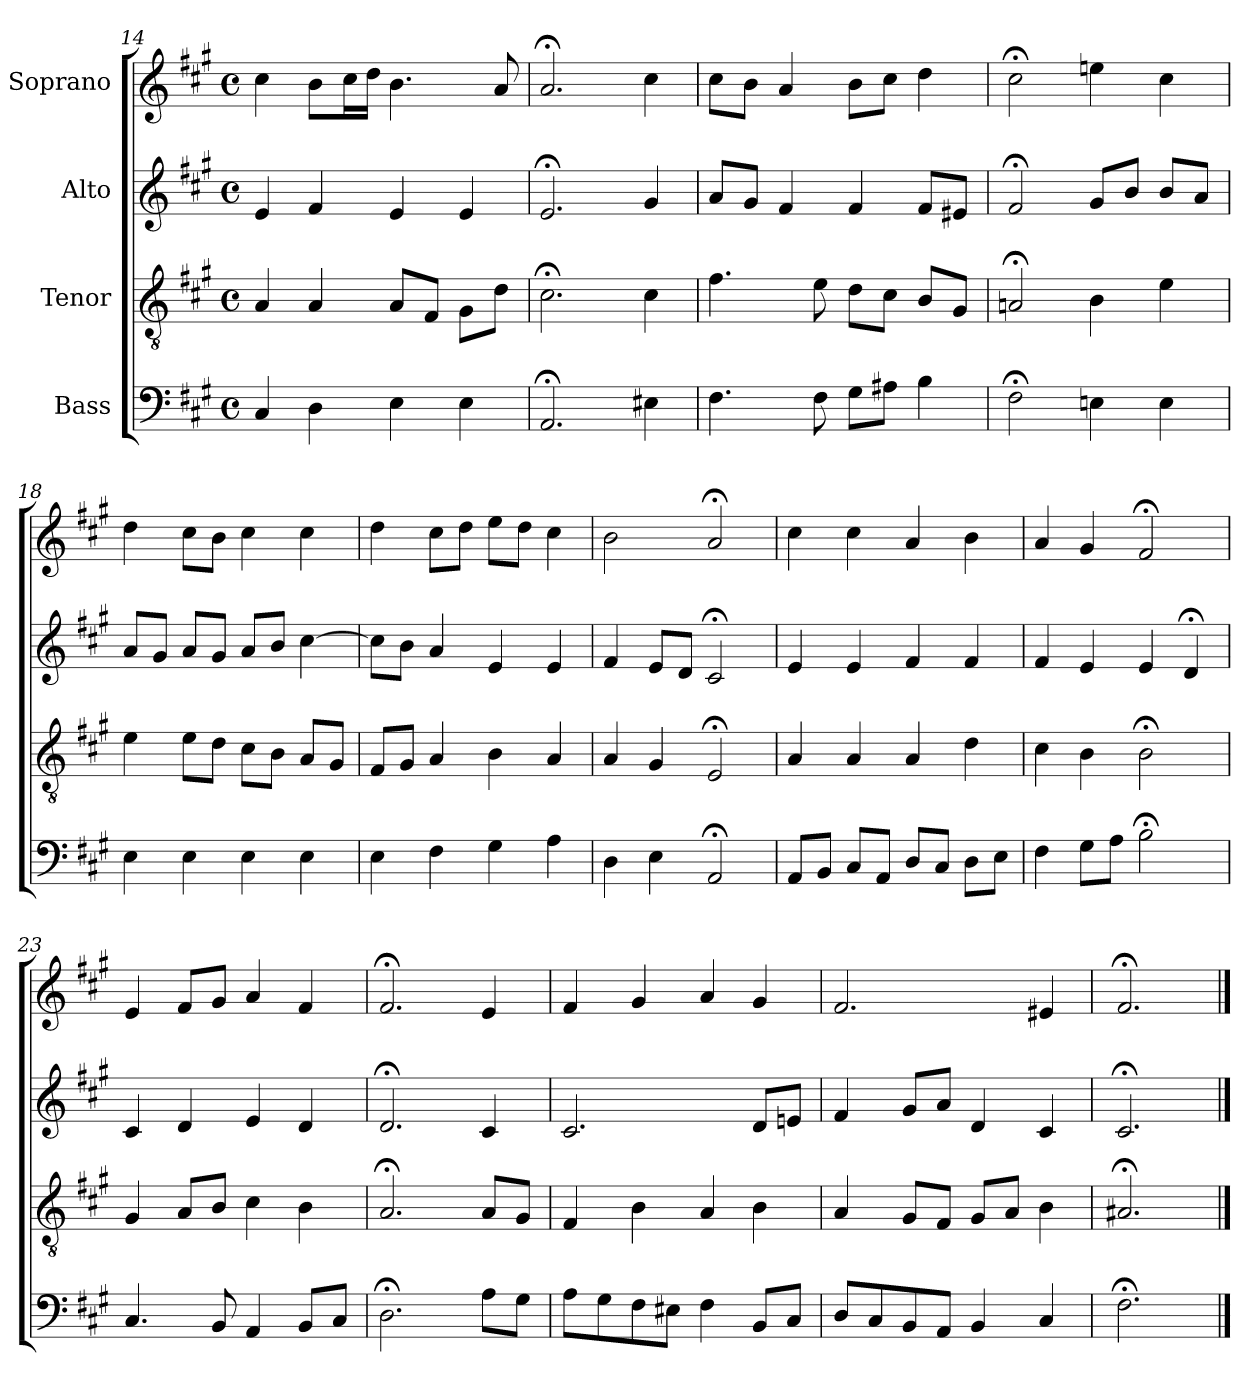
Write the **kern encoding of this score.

**kern	**kern	**kern	**kern
*part4	*part3	*part2	*part1
*staff4	*staff3	*staff2	*staff1
*I"Bass	*I"Tenor	*I"Alto	*I"Soprano
*clefF4	*clefGv2	*clefG2	*clefG2
*k[f#c#g#]	*k[f#c#g#]	*k[f#c#g#]	*k[f#c#g#]
*M4/4	*M4/4	*M4/4	*M4/4
*met(c)	*met(c)	*met(c)	*met(c)
=14	=14	=14	=14
4C#	4A	4e	4cc#
4D	4A	4f#	8bL
.	.	.	16cc#L
.	.	.	16ddJJ
4E	8AL	4e	4.b
.	8F#J	.	.
4E	8G#L	4e	.
.	8dJ	.	8a
=15	=15	=15	=15
2.AA;<	2.c#;<	2.e;<	2.a;<
4E#X	4c#	4g#	4cc#
=16	=16	=16	=16
4.F#	4.f#	8aL	8cc#L
.	.	8g#J	8bJ
.	.	4f#	4a
8F#	8e	.	.
8G#L	8dL	4f#	8bL
8A#XJ	8c#J	.	8cc#J
4B	8BL	8f#L	4dd
.	8G#J	8e#XJ	.
=17	=17	=17	=17
2F#;<	2An;<	2f#;<	2cc#;<
4En	4B	8g#L	4een
.	.	8bJ	.
4E	4e	8bL	4cc#
.	.	8aJ	.
=18	=18	=18	=18
4E	4e	8aL	4dd
.	.	8g#J	.
4E	8eL	8aL	8cc#L
.	8dJ	8g#J	8bJ
4E	8c#L	8aL	4cc#
.	8BJ	8bJ	.
4E	8AL	[4cc#	4cc#
.	8G#J	.	.
=19	=19	=19	=19
4E	8F#L	8cc#L]	4dd
.	8G#J	8bJ	.
4F#	4A	4a	8cc#L
.	.	.	8ddJ
4G#	4B	4e	8eeL
.	.	.	8ddJ
4A	4A	4e	4cc#
=20	=20	=20	=20
4D	4A	4f#	2b
4E	4G#	8eL	.
.	.	8dJ	.
2AA;<	2E;<	2c#;<	2a;<
=21	=21	=21	=21
8AAL	4A	4e	4cc#
8BBJ	.	.	.
8C#L	4A	4e	4cc#
8AAJ	.	.	.
8DL	4A	4f#	4a
8C#J	.	.	.
8DL	4d	4f#	4b
8EJ	.	.	.
=22	=22	=22	=22
4F#	4c#	4f#	4a
8G#L	4B	4e	4g#
8AJ	.	.	.
2B;<	2B;<	4e	2f#;<
.	.	4d;<	.
=23	=23	=23	=23
4.C#	4G#	4c#	4e
.	8AL	4d	8f#L
8BB	8BJ	.	8g#J
4AA	4c#	4e	4a
8BBL	4B	4d	4f#
8C#J	.	.	.
=24	=24	=24	=24
2.D;<	2.A;<	2.d;<	2.f#;<
8AL	8AL	4c#	4e
8G#J	8G#J	.	.
=25	=25	=25	=25
8AL	4F#	2.c#	4f#
8G#	.	.	.
8F#	4B	.	4g#
8E#XJ	.	.	.
4F#	4A	.	4a
8BBL	4B	8dL	4g#
8C#J	.	8enJ	.
=26	=26	=26	=26
8DL	4A	4f#	2.f#
8C#	.	.	.
8BB	8G#L	8g#L	.
8AAJ	8F#J	8aJ	.
4BB	8G#L	4d	.
.	8AJ	.	.
4C#	4B	4c#	4e#X
=27	=27	=27	=27
2.F#;<	2.A#X;<	2.c#;<	2.f#;<
==	==	==	==
*-	*-	*-	*-
